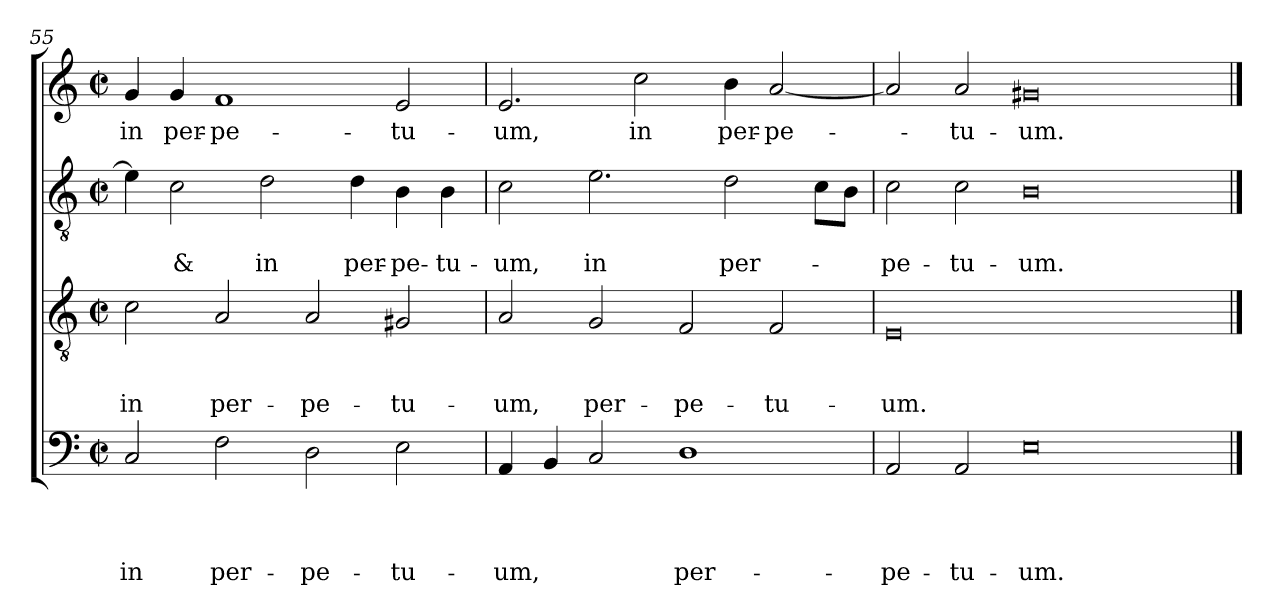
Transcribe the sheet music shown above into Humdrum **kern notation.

**kern	**text	**text	**text	**text	**kern	**text	**text	**text	**kern	**text	**text	**kern	**text
*part4	*part4	*part4	*part4	*part4	*part3	*part3	*part3	*part3	*part2	*part2	*part2	*part1	*part1
*staff4	*staff4	*staff4	*staff4	*staff4	*staff3	*staff3	*staff3	*staff3	*staff2	*staff2	*staff2	*staff1	*staff1
!!LO:LB:g=z
*clefF4	*	*	*	*	*clefGv2	*	*	*	*clefGv2	*	*	*clefG2	*
*k[]	*	*	*	*	*k[]	*	*	*	*k[]	*	*	*k[]	*
*C:	*	*	*	*	*C:	*	*	*	*C:	*	*	*C:	*
*M2/2	*	*	*	*	*M2/2	*	*	*	*M2/2	*	*	*M2/2	*
*met(c|)	*	*	*	*	*met(c|)	*	*	*	*met(c|)	*	*	*met(c|)	*
=55	=55	=55	=55	=55	=55	=55	=55	=55	=55	=55	=55	=55	=55
!	!	!	!	!LO:LY:b	!	!	!	!LO:LY:b	!	!	!	!	!LO:LY:b
2C/	.	.	.	in	2c\	.	.	in	4e\]	.	.	4g/	in
!	!	!	!	!	!	!	!	!	!	!	!LO:LY:b	!	!LO:LY:b
.	.	.	.	.	.	.	.	.	2c\	.	&	4g/	per-
!	!	!	!	!LO:LY:b	!	!	!	!LO:LY:b	!	!	!	!	!LO:LY:b
2F\	.	.	.	per-	2A/	.	.	per-	.	.	.	1f	-pe-
!	!	!	!	!	!	!	!	!	!	!	!LO:LY:b	!	!
.	.	.	.	.	.	.	.	.	2d\	.	in	.	.
!	!	!	!	!LO:LY:b	!	!	!	!LO:LY:b	!	!	!	!	!
2D\	.	.	.	-pe-	2A/	.	.	-pe-	.	.	.	.	.
!	!	!	!	!	!	!	!	!	!	!	!LO:LY:b	!	!
.	.	.	.	.	.	.	.	.	4d\	.	per-	.	.
!	!	!	!	!LO:LY:b	!	!	!	!LO:LY:b	!	!	!LO:LY:b	!	!LO:LY:b
2E\	.	.	.	-tu-	2G#X/	.	.	-tu-	4B\	.	-pe-	2e/	-tu-
!	!	!	!	!	!	!	!	!	!	!	!LO:LY:b	!	!
.	.	.	.	.	.	.	.	.	4B\	.	-tu-	.	.
=56	=56	=56	=56	=56	=56	=56	=56	=56	=56	=56	=56	=56	=56
!	!	!	!	!LO:LY:b	!	!	!	!LO:LY:b	!	!	!LO:LY:b	!	!LO:LY:b
4AA/	.	.	.	-um,	2A/	.	.	-um,	2c\	.	-um,	2.e/	-um,
4BB/	.	.	.	.	.	.	.	.	.	.	.	.	.
!	!	!	!	!	!	!	!	!LO:LY:b	!	!	!LO:LY:b	!	!
2C/	.	.	.	.	2G/	.	.	per-	2.e\	.	in	.	.
!	!	!	!	!	!	!	!	!	!	!	!	!	!LO:LY:b
.	.	.	.	.	.	.	.	.	.	.	.	2cc\	in
!	!	!	!	!LO:LY:b	!	!	!	!LO:LY:b	!	!	!	!	!
1D	.	.	.	per-	2F/	.	.	-pe-	.	.	.	.	.
!	!	!	!	!	!	!	!	!	!	!	!LO:LY:b	!	!LO:LY:b
.	.	.	.	.	.	.	.	.	2d\	.	per-	4b\	per-
!	!	!	!	!	!	!	!	!LO:LY:b	!	!	!	!	!LO:LY:b
.	.	.	.	.	2F/	.	.	-tu-	.	.	.	[2a/	-pe-
.	.	.	.	.	.	.	.	.	8c\L	.	.	.	.
.	.	.	.	.	.	.	.	.	8B\J	.	.	.	.
=57	=57	=57	=57	=57	=57	=57	=57	=57	=57	=57	=57	=57	=57
!	!	!	!	!LO:LY:b	!	!	!	!LO:LY:b	!	!	!LO:LY:b	!	!
2AA/	.	.	.	-pe-	0E	.	.	-um.	2c\	.	-pe-	2a/]	.
!	!	!	!	!LO:LY:b	!	!	!	!	!	!	!LO:LY:b	!	!LO:LY:b
2AA/	.	.	.	-tu-	.	.	.	.	2c\	.	-tu-	2a/	-tu-
!	!	!	!	!LO:LY:b	!	!	!	!	!	!	!LO:LY:b	!	!LO:LY:b
0E	.	.	.	-um.	.	.	.	.	0B	.	-um.	0g#X	-um.
.	.	.	.	.	1ryy	.	.	.	.	.	.	.	.
==	==	==	==	==	==	==	==	==	==	==	==	==	==
*-	*-	*-	*-	*-	*-	*-	*-	*-	*-	*-	*-	*-	*-
